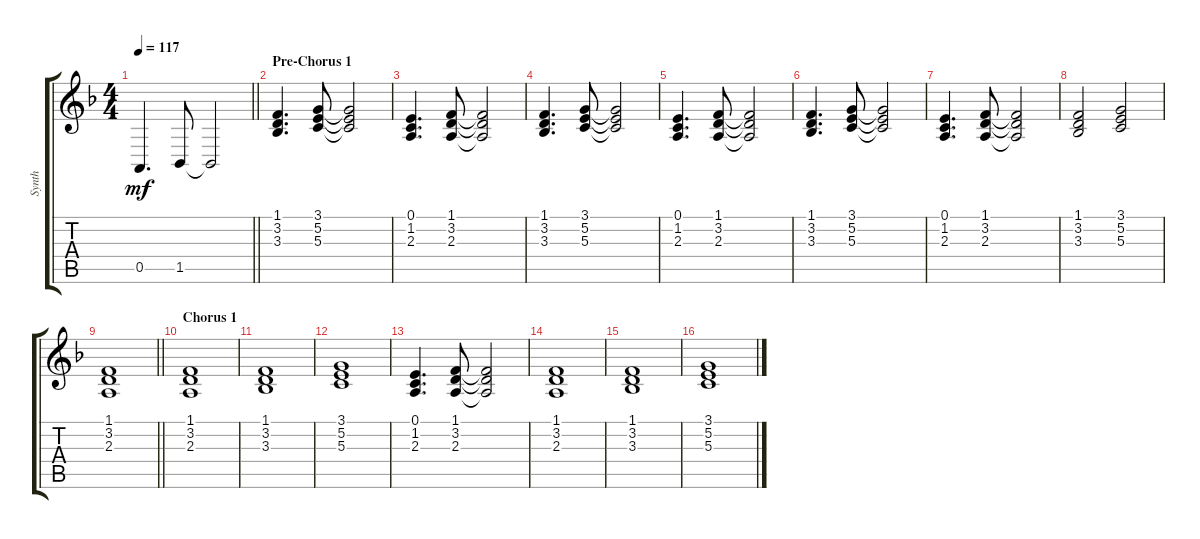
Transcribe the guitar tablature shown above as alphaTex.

\track ("Synth" "Synth") {instrument stringensemble1}
\staff {score tabs}
\tuning (E4 B3 G3 D3 A2 E2) {hide}
\ts (4 4)
\tempo 117
\clef g2
\barLineRight lightlight
\ks dminor
0.5.4{d dy mf} 1.5.8 1.5{t}.2 |
\section ("" "Pre-Chorus 1")
(1.1 3.2 3.3).4{d} (3.1 5.2 5.3).8 (3.1{t} 5.2{t} 5.3{t}).2 |
(0.1 1.2 2.3).4{d} (1.1 3.2 2.3).8 (1.1{t} 3.2{t} 2.3{t}).2 |
(1.1 3.2 3.3).4{d} (3.1 5.2 5.3).8 (3.1{t} 5.2{t} 5.3{t}).2 |
(0.1 1.2 2.3).4{d} (1.1 3.2 2.3).8 (1.1{t} 3.2{t} 2.3{t}).2 |
(1.1 3.2 3.3).4{d} (3.1 5.2 5.3).8 (3.1{t} 5.2{t} 5.3{t}).2 |
(0.1 1.2 2.3).4{d} (1.1 3.2 2.3).8 (1.1{t} 3.2{t} 2.3{t}).2 |
(1.1 3.2 3.3).2 (3.1 5.2 5.3).2 |
\barLineRight lightlight
(1.1 3.2 2.3).1 |
\section ("" "Chorus 1")
(1.1 3.2 2.3).1 |
(1.1 3.2 3.3).1 |
(3.1 5.2 5.3).1 |
(0.1 1.2 2.3).4{d} (1.1 3.2 2.3).8 (1.1{t} 3.2{t} 2.3{t}).2 |
(1.1 3.2 2.3).1 |
(1.1 3.2 3.3).1 |
(3.1 5.2 5.3).1
